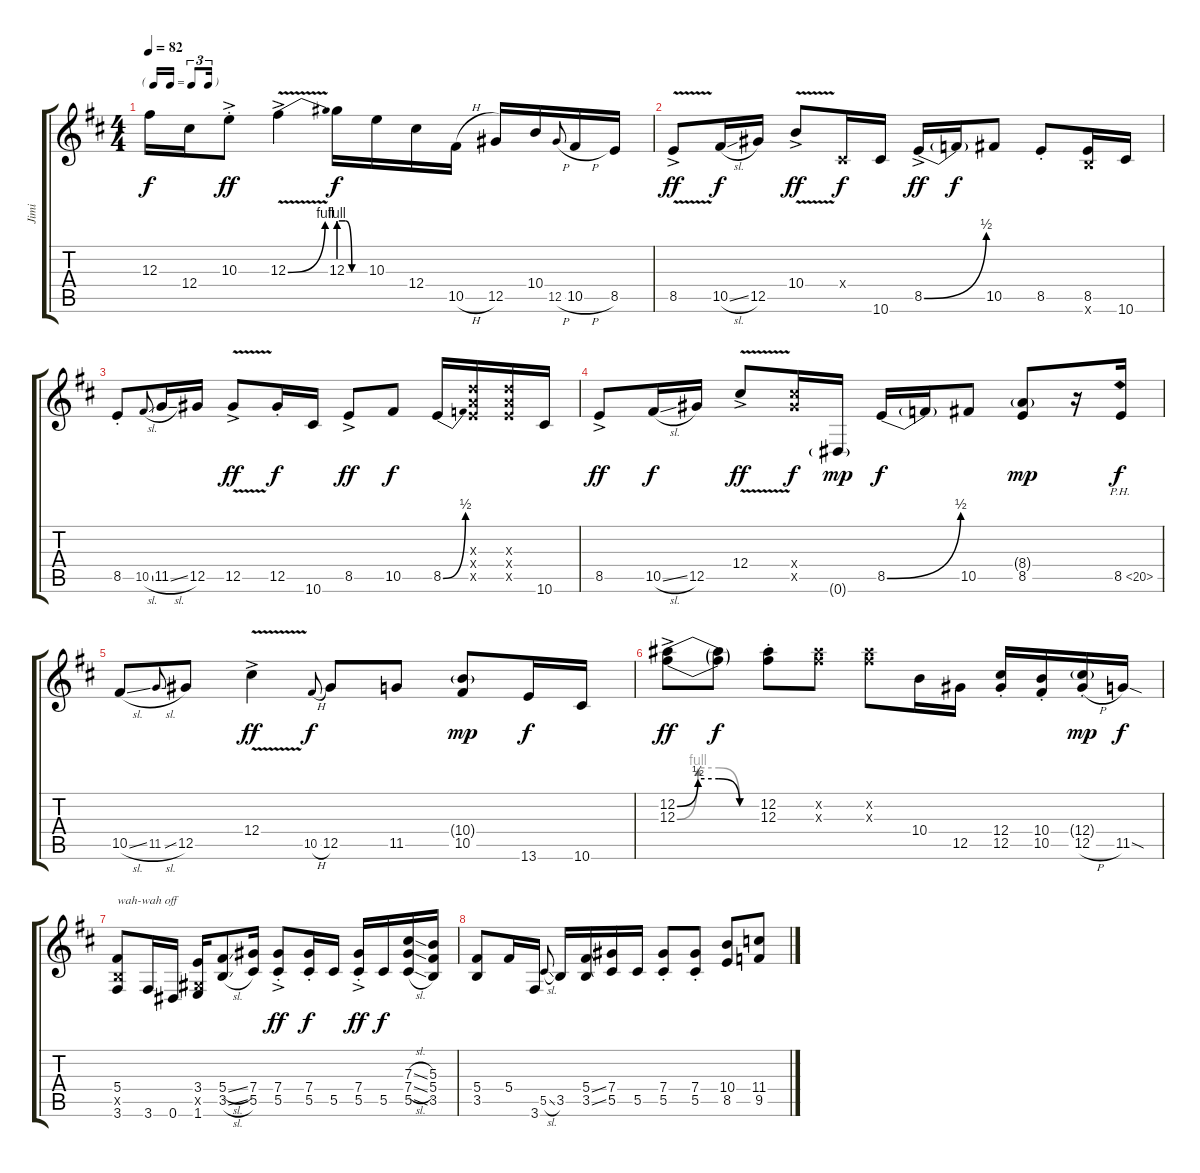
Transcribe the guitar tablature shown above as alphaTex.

\track ("Jimi" "Jimi") {instrument electricguitarjazz}
\staff {score tabs}
\tuning (Eb4 Bb3 Gb3 Db3 Ab2 Eb2) {hide}
\ts (4 4)
\tf triplet16th
\tempo 82
\clef g2
\ks d
12.3.16{dy f} 12.4.16 10.3{ac st}.8{dy ff} 12.3{be (bend 0 0 60 4) v ac}.4 12.3{be (custom 0 4 15 4 30 0 60 0)}.16{dy f} 10.3.16 12.4.16 10.5{h}.16 12.5.16 10.4.16 12.5{h}.8{gr onbeat} 10.5{h}.16 8.5.16 |
8.5{v ac}.8{dy ff} 10.5{sl}.16{dy f} 12.5.16 10.4{v ac}.8{dy ff} 0.4{x}.16{dy f} 10.6.16 8.5{be (bend 0 0 60 2) ac}.16{dy ff} 8.5{t}.16{dy f} 10.5.8 8.5{st}.8 (8.5 8.6{x}).16 10.6.16 |
8.5{st}.8 10.5{sl}.8{gr onbeat} 11.5{sl}.16 12.5.16 12.5{v ac}.8{dy ff} 12.5{st}.16{dy f} 10.6.16 8.5{ac}.8{dy ff} 10.5.8{dy f} 8.5{be (bend 0 0 60 2)}.16 (8.3{x} 8.4{x} 8.5{x}).16 (8.3{x} 8.4{x} 8.5{x}).16 10.6.16 |
8.5{ac}.8{dy ff} 10.5{sl}.16{dy f} 12.5.16 12.4{v ac}.8{dy ff} (12.4{x} 12.5{x}).16{dy f} 0.6{g}.16{dy mp} 8.5{be (bend 0 0 60 2)}.16{dy f} 8.5{t}.16 10.5.8 (8.4{g} 8.5).8{dy mp} r.16 8.5{ph 12}.16{dy f} |
10.5{sl}.8 11.5{sl}.8{gr onbeat} 12.5.8 12.4{v ac}.4{dy ff} 10.5{h}.8{gr onbeat dy f} 12.5.8 11.5.8 (10.4{g} 10.5).8{dy mp} 13.6.16{dy f} 10.6.16 |
(12.2{be (custom 0 0 15 2 30 2 45 0 60 0) ac} 12.3{be (custom 0 0 15 4 30 4 45 0 60 0) ac}).8{dy ff} (12.2{t} 12.3{t}).8{dy f} (12.2{st} 12.3{st}).8 (12.2{x} 12.3{x}).8 (12.2{x} 12.3{x}).8 10.4.16 12.5.16 (12.4{st} 12.5{st}).16 (10.4{st} 10.5{st}).16 (12.4{g st} 12.5{h st}).16{dy mp} 11.5{sod}.16{dy f} |
(5.4 3.5{x} 3.6).8{txt "wah-wah off"} 3.6.16 0.6.16 (3.4 0.5{x} 1.6).16 (5.4{sl} 3.5{sl}).8 (7.4 5.5).16 (7.4{ac st} 5.5{ac st}).8{dy ff} (7.4{st} 5.5{st}).16{dy f} 5.5.16 (7.4{ac st} 5.5{ac st}).16{dy ff} 5.5.16{dy f} (7.3{sl} 7.4{sl} 5.5{sl}).16 (5.3 5.4 3.5).16 |
(5.4 3.5).8 5.4.16 3.6.16 5.5{sl}.8{gr onbeat} 3.5.16 (5.4{ss} 3.5{ss}).16 (7.4 5.5).16 5.5.16 (7.4{st} 5.5{st}).8 (7.4{st} 5.5{st}).8 (10.4 8.5).8 (11.4 9.5).8
